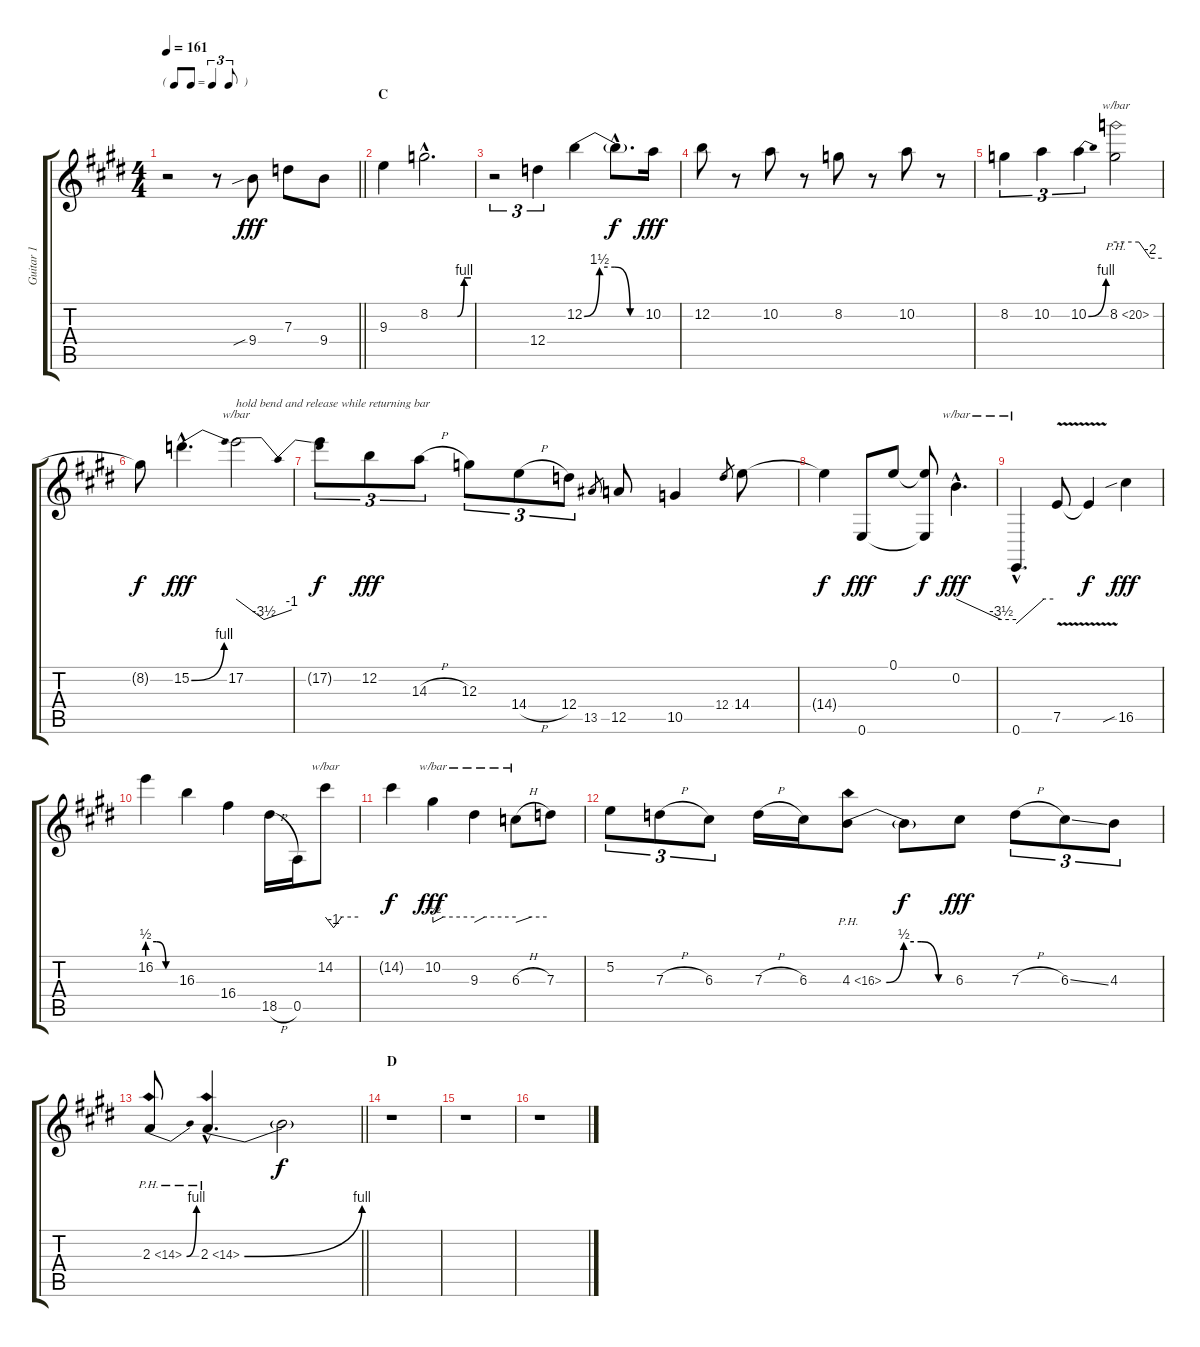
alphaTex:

\track ("Guitar 1" "Guitar 1") {instrument distortionguitar}
\staff {score tabs}
\tuning (E4 B3 G3 D3 A2 E2) {hide}
\ts (4 4)
\tf triplet8th
\tempo 161
\clef g2
\barLineRight lightlight
\ks e
r.2{dy f} r.8 9.4{sib}.8{dy fff} 7.3.8 9.4.8 |
\section ("" "C")
9.3.4 8.2{be (custom 0 0 40 0 50 4 60 4) hac}.2{d} |
r.2{tu (3 2)} 12.4.4{tu (3 2)} 12.2{be (custom 0 0 15 6 30 6 45 0 60 0)}.4 12.2{hac t}.8{d dy f} 10.2.16{dy fff} |
12.2.8 r.8 10.2.8 r.8 8.2.8 r.8 10.2.8 r.8 |
8.2.4{tu (3 2)} 10.2.4{tu (3 2)} 10.2{be (bend 0 0 60 4)}.4{tu (3 2)} 8.2{ph 12}.2{tbe (custom default 0 0 30 0 45 -8 60 -8)} |
8.2{t}.8{dy f} 15.2{be (bend 0 0 60 4) hac}.4{d dy fff} 17.2.2{tbe (dip default 0 0 45 -14 60 -4) txt "hold bend and release while returning bar"} |
17.2{t}.8{tu (3 2) dy f} 12.2.8{tu (3 2) dy fff} 14.3{h}.8{tu (3 2)} 12.3.8{tu (3 2)} 14.4{h}.8{tu (3 2)} 12.4.8{tu (3 2)} 13.5.8{gr} 12.5.8 10.5.4 12.4.8{gr} 14.4.8 |
14.4{t}.4{dy f} 0.6.8{dy fff} 0.1.8 (0.1{t} 0.6{t}).8{dy f} 0.2{hac}.4{d tbe (custom default 0 0 45 -14 60 -14) dy fff} |
0.6{hac}.4{d tbe (custom default 0 -24 45 0 60 0)} 7.5{v}.8 7.5{t}.4{dy f} 16.5{sib}.4{dy fff} |
16.2{be (custom 0 2 20 2 40 0 60 0)}.4 16.3.4 16.4.4 18.5{h}.16 0.5.16 14.2.8{tbe (custom default 0 0 15 -4 30 0 60 0)} |
14.2{t}.4{dy f} 10.2.4{tbe (custom default 0 -2 15 0 60 0) dy fff} 9.3.4{tbe (custom default 0 -2 15 0 60 0)} 6.3{h}.8{tbe (custom default 0 -2 30 0 60 0)} 7.3.8 |
5.2.8{tu (3 2)} 7.3{h}.8{tu (3 2)} 6.3.8{tu (3 2)} 7.3{h}.16 6.3.16 4.3{be (custom 0 0 15 2 30 2 45 0 60 0) ph 12}.8 4.3{t}.8{dy f} 6.3.8{dy fff} 7.3{h}.8{tu (3 2)} 6.3{ss}.8{tu (3 2)} 4.3.8{tu (3 2)} |
\barLineRight lightlight
2.3{be (bend 0 0 60 4) ph 12}.8 2.3{be (bend 0 0 60 4) ph 12 hac}.4{d} 2.3{t}.2{dy f} |
\section ("" "D")
r.1 |
r.1 |
r.1
